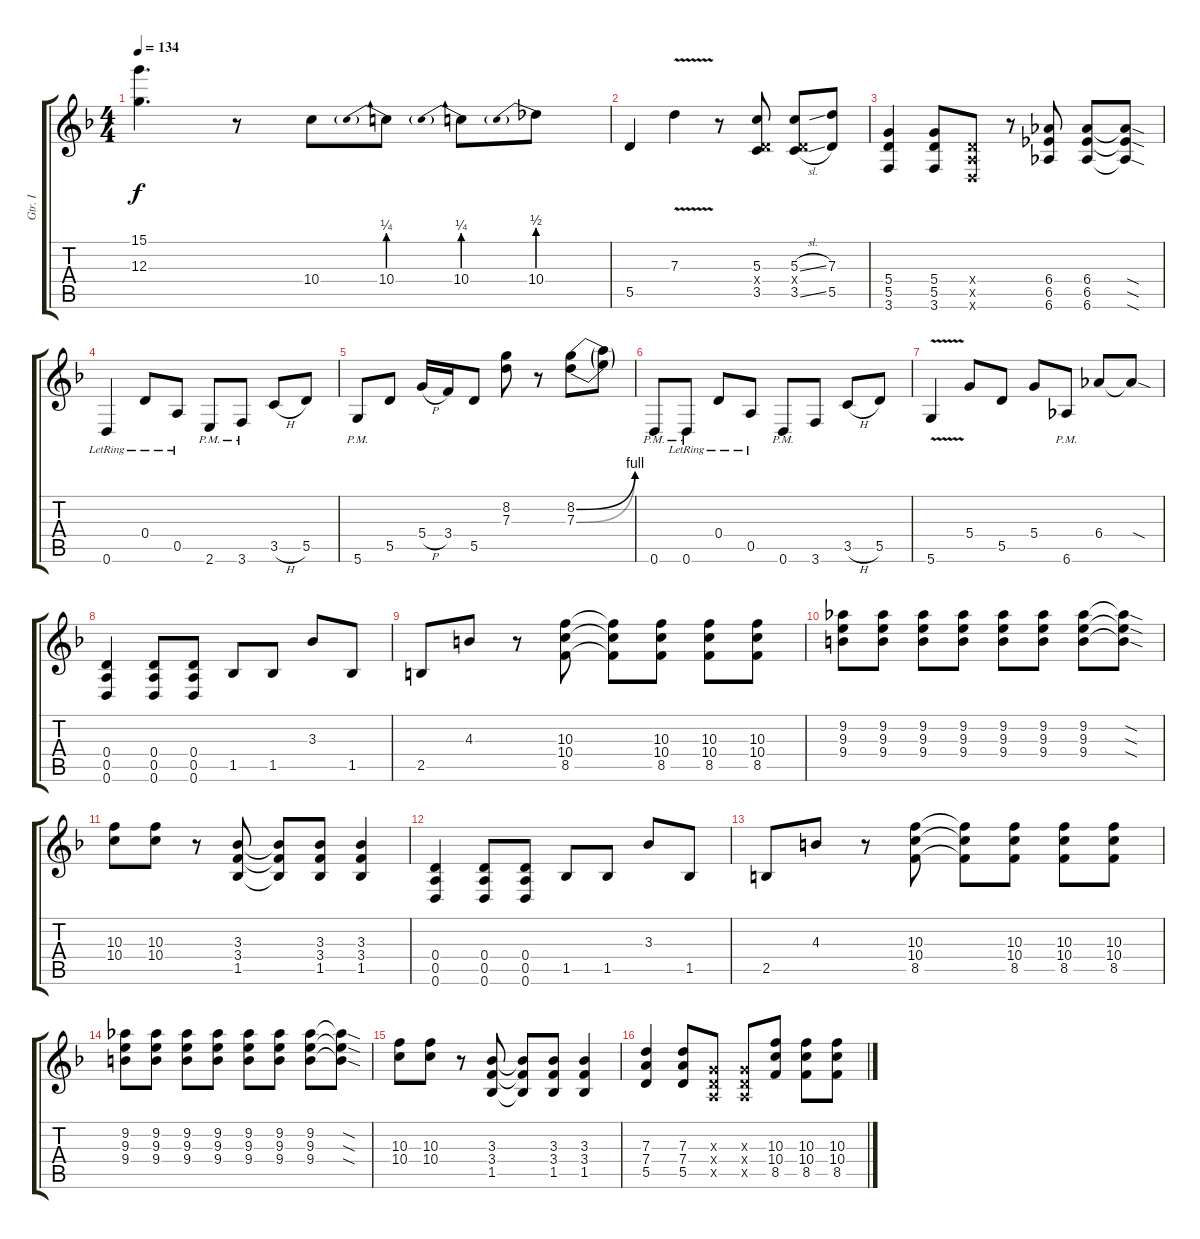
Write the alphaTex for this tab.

\track ("Gtr. I" "Gtr. I") {instrument distortionguitar}
\staff {score tabs}
\tuning (E4 B3 G3 D3 A2 D2) {hide}
\ts (4 4)
\tempo 134
\clef g2
\ks dminor
(15.1{t} 12.3{t}).4{d dy f} r.8 10.4.8 10.4{be (prebend 0 1 60 1)}.8 10.4{be (prebend 0 1 60 1)}.8 10.4{be (prebend 0 2 60 2)}.8 |
5.5.4 7.3{v}.4 r.8 (5.3 0.4{x} 3.5).8 (5.3{sl} 0.4{x} 3.5{sl}).8 (7.3 5.5).8 |
(5.4 5.5 3.6).4 (5.4 5.5 3.6).8 (0.4{x} 0.5{x} 0.6{x}).8 r.8 (6.4 6.5 6.6).8 (6.4 6.5 6.6).8 (6.4{sod t} 6.5{sod t} 6.6{sod t}).8 |
0.6{lr}.4 0.4{lr}.8 0.5{lr}.8 2.6{pm}.8 3.6{pm}.8 3.5{h}.8 5.5.8 |
5.6{pm}.8 5.5.8 5.4{h}.16 3.4.16 5.5.8 (8.2 7.3).8 r.8 (8.2{be (bend 0 0 60 4)} 7.3{be (bend 0 0 60 4)}).8 (8.2{t} 7.3{t}).8 |
0.6{pm}.8 0.6{pm lr}.8 0.4{lr}.8 0.5{lr}.8 0.6{pm}.8 3.6.8 3.5{h}.8 5.5.8 |
5.6{v}.4 5.4.8 5.5.8 5.4.8 6.6{pm}.8 6.4.8 6.4{sod t}.8 |
(0.4 0.5 0.6).4 (0.4 0.5 0.6).8 (0.4 0.5 0.6).8 1.5.8 1.5.8 3.3.8 1.5.8 |
2.5.8 4.3.8 r.8 (10.3 10.4 8.5).8 (10.3{t} 10.4{t} 8.5{t}).8 (10.3 10.4 8.5).8 (10.3 10.4 8.5).8 (10.3 10.4 8.5).8 |
(9.2 9.3 9.4).8 (9.2 9.3 9.4).8 (9.2 9.3 9.4).8 (9.2 9.3 9.4).8 (9.2 9.3 9.4).8 (9.2 9.3 9.4).8 (9.2 9.3 9.4).8 (9.2{sod t} 9.3{sod t} 9.4{sod t}).8 |
(10.3 10.4).8 (10.3 10.4).8 r.8 (3.3 3.4 1.5).8 (3.3{t} 3.4{t} 1.5{t}).8 (3.3 3.4 1.5).8 (3.3 3.4 1.5).4 |
(0.4 0.5 0.6).4 (0.4 0.5 0.6).8 (0.4 0.5 0.6).8 1.5.8 1.5.8 3.3.8 1.5.8 |
2.5.8 4.3.8 r.8 (10.3 10.4 8.5).8 (10.3{t} 10.4{t} 8.5{t}).8 (10.3 10.4 8.5).8 (10.3 10.4 8.5).8 (10.3 10.4 8.5).8 |
(9.2 9.3 9.4).8 (9.2 9.3 9.4).8 (9.2 9.3 9.4).8 (9.2 9.3 9.4).8 (9.2 9.3 9.4).8 (9.2 9.3 9.4).8 (9.2 9.3 9.4).8 (9.2{sod t} 9.3{sod t} 9.4{sod t}).8 |
(10.3 10.4).8 (10.3 10.4).8 r.8 (3.3 3.4 1.5).8 (3.3{t} 3.4{t} 1.5{t}).8 (3.3 3.4 1.5).8 (3.3 3.4 1.5).4 |
(7.3 7.4 5.5).4{volume 13} (7.3 7.4 5.5).8 (0.3{x} 0.4{x} 0.5{x}).8 (0.3{x} 0.4{x} 0.5{x}).8 (10.3 10.4 8.5).8 (10.3 10.4 8.5).8 (10.3 10.4 8.5).8
